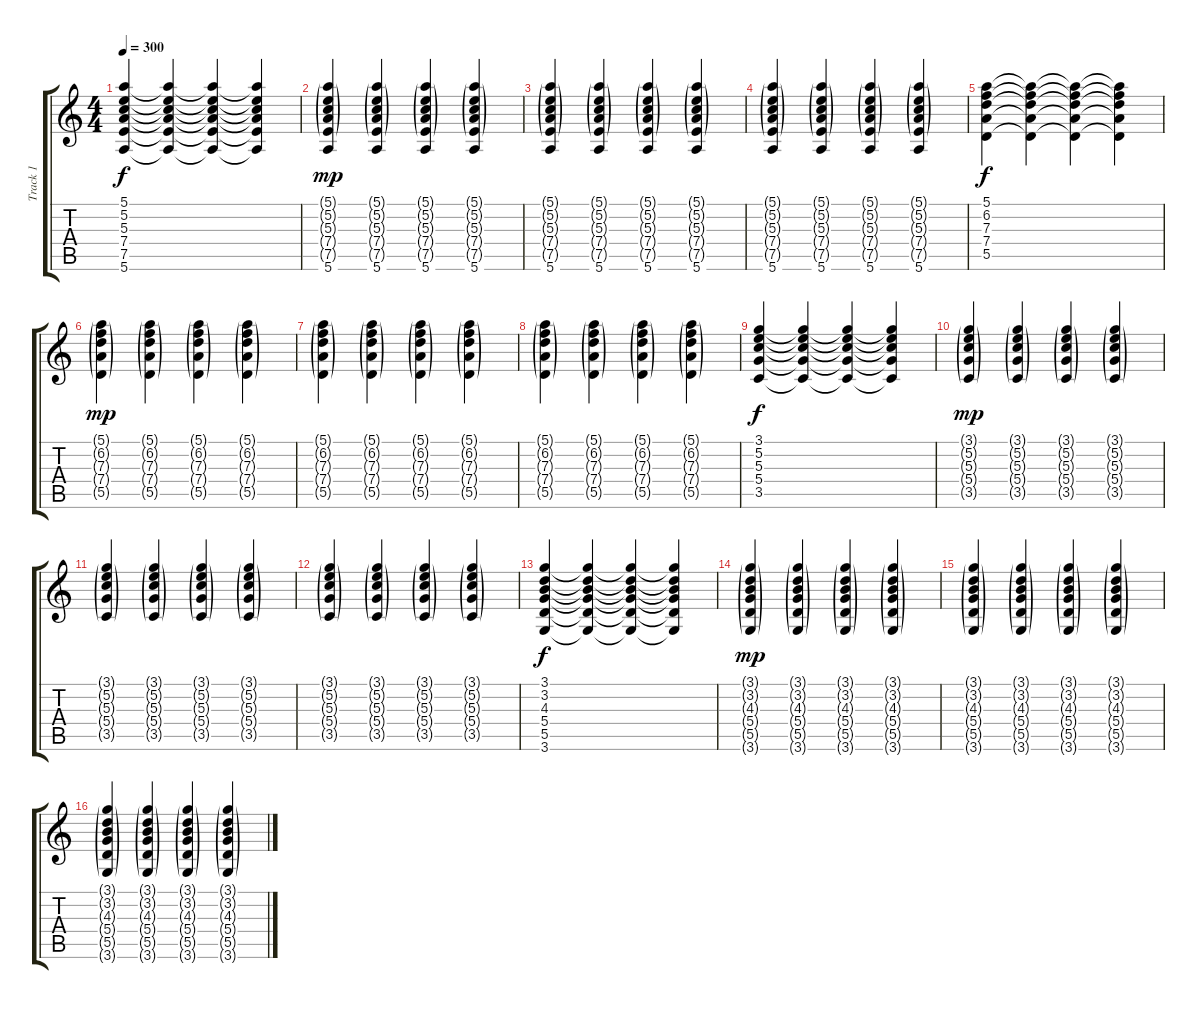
\track ("Track 1" "Track 1") {instrument overdrivenguitar}
\staff {score tabs}
\tuning (E4 B3 G3 D3 A2 E2) {hide}
\ts (4 4)
\tempo 300
\clef g2
\ks c
(5.1 5.2 5.3 7.4 7.5 5.6).4{dy f} (5.1{t} 5.2{t} 5.3{t} 7.4{t} 7.5{t} 5.6{t}).4 (5.1{t} 5.2{t} 5.3{t} 7.4{t} 7.5{t} 5.6{t}).4 (5.1{t} 5.2{t} 5.3{t} 7.4{t} 7.5{t} 5.6{t}).4 |
(5.1{g} 5.2{g} 5.3{g} 7.4{g} 7.5{g} 5.6).4{dy mp} (5.1{g} 5.2{g} 5.3{g} 7.4{g} 7.5{g} 5.6).4 (5.1{g} 5.2{g} 5.3{g} 7.4{g} 7.5{g} 5.6).4 (5.1{g} 5.2{g} 5.3{g} 7.4{g} 7.5{g} 5.6).4 |
(5.1{g} 5.2{g} 5.3{g} 7.4{g} 7.5{g} 5.6).4 (5.1{g} 5.2{g} 5.3{g} 7.4{g} 7.5{g} 5.6).4 (5.1{g} 5.2{g} 5.3{g} 7.4{g} 7.5{g} 5.6).4 (5.1{g} 5.2{g} 5.3{g} 7.4{g} 7.5{g} 5.6).4 |
(5.1{g} 5.2{g} 5.3{g} 7.4{g} 7.5{g} 5.6).4 (5.1{g} 5.2{g} 5.3{g} 7.4{g} 7.5{g} 5.6).4 (5.1{g} 5.2{g} 5.3{g} 7.4{g} 7.5{g} 5.6).4 (5.1{g} 5.2{g} 5.3{g} 7.4{g} 7.5{g} 5.6).4 |
(5.1 6.2 7.3 7.4 5.5).4{dy f} (5.1{t} 6.2{t} 7.3{t} 7.4{t} 5.5{t}).4 (5.1{t} 6.2{t} 7.3{t} 7.4{t} 5.5{t}).4 (5.1{t} 6.2{t} 7.3{t} 7.4{t} 5.5{t}).4 |
(5.1{g} 6.2{g} 7.3{g} 7.4{g} 5.5{g}).4{dy mp} (5.1{g} 6.2{g} 7.3{g} 7.4{g} 5.5{g}).4 (5.1{g} 6.2{g} 7.3{g} 7.4{g} 5.5{g}).4 (5.1{g} 6.2{g} 7.3{g} 7.4{g} 5.5{g}).4 |
(5.1{g} 6.2{g} 7.3{g} 7.4{g} 5.5{g}).4 (5.1{g} 6.2{g} 7.3{g} 7.4{g} 5.5{g}).4 (5.1{g} 6.2{g} 7.3{g} 7.4{g} 5.5{g}).4 (5.1{g} 6.2{g} 7.3{g} 7.4{g} 5.5{g}).4 |
(5.1{g} 6.2{g} 7.3{g} 7.4{g} 5.5{g}).4 (5.1{g} 6.2{g} 7.3{g} 7.4{g} 5.5{g}).4 (5.1{g} 6.2{g} 7.3{g} 7.4{g} 5.5{g}).4 (5.1{g} 6.2{g} 7.3{g} 7.4{g} 5.5{g}).4 |
(3.1 5.2 5.3 5.4 3.5).4{dy f} (3.1{t} 5.2{t} 5.3{t} 5.4{t} 3.5{t}).4 (3.1{t} 5.2{t} 5.3{t} 5.4{t} 3.5{t}).4 (3.1{t} 5.2{t} 5.3{t} 5.4{t} 3.5{t}).4 |
(3.1{g} 5.2{g} 5.3{g} 5.4{g} 3.5{g}).4{dy mp} (3.1{g} 5.2{g} 5.3{g} 5.4{g} 3.5{g}).4 (3.1{g} 5.2{g} 5.3{g} 5.4{g} 3.5{g}).4 (3.1{g} 5.2{g} 5.3{g} 5.4{g} 3.5{g}).4 |
(3.1{g} 5.2{g} 5.3{g} 5.4{g} 3.5{g}).4 (3.1{g} 5.2{g} 5.3{g} 5.4{g} 3.5{g}).4 (3.1{g} 5.2{g} 5.3{g} 5.4{g} 3.5{g}).4 (3.1{g} 5.2{g} 5.3{g} 5.4{g} 3.5{g}).4 |
(3.1{g} 5.2{g} 5.3{g} 5.4{g} 3.5{g}).4 (3.1{g} 5.2{g} 5.3{g} 5.4{g} 3.5{g}).4 (3.1{g} 5.2{g} 5.3{g} 5.4{g} 3.5{g}).4 (3.1{g} 5.2{g} 5.3{g} 5.4{g} 3.5{g}).4 |
(3.1 3.2 4.3 5.4 5.5 3.6).4{dy f} (3.1{t} 3.2{t} 4.3{t} 5.4{t} 5.5{t} 3.6{t}).4 (3.1{t} 3.2{t} 4.3{t} 5.4{t} 5.5{t} 3.6{t}).4 (3.1{t} 3.2{t} 4.3{t} 5.4{t} 5.5{t} 3.6{t}).4 |
(3.1{g} 3.2{g} 4.3{g} 5.4{g} 5.5{g} 3.6{g}).4{dy mp} (3.1{g} 3.2{g} 4.3{g} 5.4{g} 5.5{g} 3.6{g}).4 (3.1{g} 3.2{g} 4.3{g} 5.4{g} 5.5{g} 3.6{g}).4 (3.1{g} 3.2{g} 4.3{g} 5.4{g} 5.5{g} 3.6{g}).4 |
(3.1{g} 3.2{g} 4.3{g} 5.4{g} 5.5{g} 3.6{g}).4 (3.1{g} 3.2{g} 4.3{g} 5.4{g} 5.5{g} 3.6{g}).4 (3.1{g} 3.2{g} 4.3{g} 5.4{g} 5.5{g} 3.6{g}).4 (3.1{g} 3.2{g} 4.3{g} 5.4{g} 5.5{g} 3.6{g}).4 |
(3.1{g} 3.2{g} 4.3{g} 5.4{g} 5.5{g} 3.6{g}).4 (3.1{g} 3.2{g} 4.3{g} 5.4{g} 5.5{g} 3.6{g}).4 (3.1{g} 3.2{g} 4.3{g} 5.4{g} 5.5{g} 3.6{g}).4 (3.1{g} 3.2{g} 4.3{g} 5.4{g} 5.5{g} 3.6{g}).4
